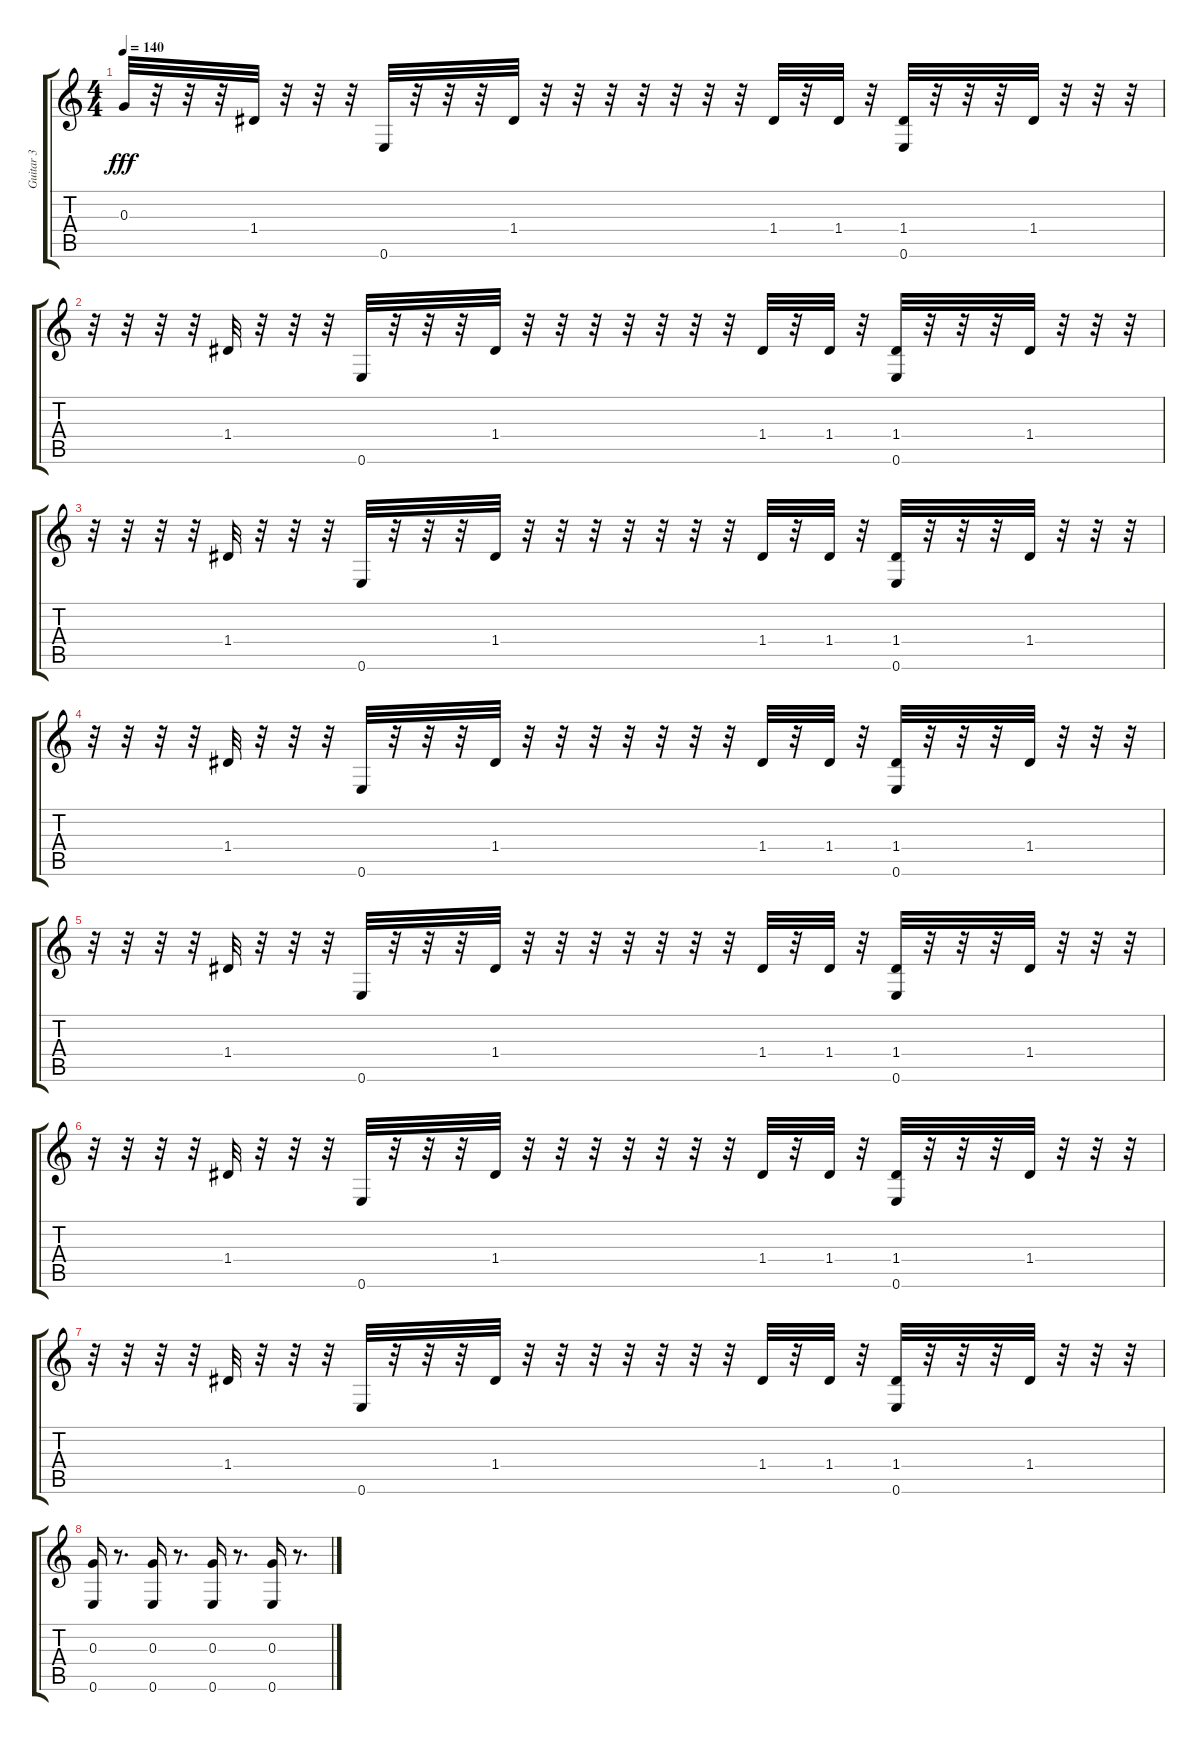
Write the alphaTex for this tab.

\track ("Guitar 3" "Guitar 3") {instrument acousticguitarnylon}
\staff {score tabs}
\tuning (E4 B3 G3 D3 A2 E2) {hide}
\ts (4 4)
\tempo 140
\clef g2
\ks c
0.3.32{dy fff} r.32 r.32 r.32 1.4.32 r.32 r.32 r.32 0.6.32 r.32 r.32 r.32 1.4.32 r.32 r.32 r.32 r.32 r.32 r.32 r.32 1.4.32 r.32 1.4.32 r.32 (1.4 0.6).32 r.32 r.32 r.32 1.4.32 r.32 r.32 r.32 |
r.32 r.32 r.32 r.32 1.4.32 r.32 r.32 r.32 0.6.32 r.32 r.32 r.32 1.4.32 r.32 r.32 r.32 r.32 r.32 r.32 r.32 1.4.32 r.32 1.4.32 r.32 (1.4 0.6).32 r.32 r.32 r.32 1.4.32 r.32 r.32 r.32 |
r.32 r.32 r.32 r.32 1.4.32 r.32 r.32 r.32 0.6.32 r.32 r.32 r.32 1.4.32 r.32 r.32 r.32 r.32 r.32 r.32 r.32 1.4.32 r.32 1.4.32 r.32 (1.4 0.6).32 r.32 r.32 r.32 1.4.32 r.32 r.32 r.32 |
r.32 r.32 r.32 r.32 1.4.32 r.32 r.32 r.32 0.6.32 r.32 r.32 r.32 1.4.32 r.32 r.32 r.32 r.32 r.32 r.32 r.32 1.4.32 r.32 1.4.32 r.32 (1.4 0.6).32 r.32 r.32 r.32 1.4.32 r.32 r.32 r.32 |
r.32 r.32 r.32 r.32 1.4.32 r.32 r.32 r.32 0.6.32 r.32 r.32 r.32 1.4.32 r.32 r.32 r.32 r.32 r.32 r.32 r.32 1.4.32 r.32 1.4.32 r.32 (1.4 0.6).32 r.32 r.32 r.32 1.4.32 r.32 r.32 r.32 |
r.32 r.32 r.32 r.32 1.4.32 r.32 r.32 r.32 0.6.32 r.32 r.32 r.32 1.4.32 r.32 r.32 r.32 r.32 r.32 r.32 r.32 1.4.32 r.32 1.4.32 r.32 (1.4 0.6).32 r.32 r.32 r.32 1.4.32 r.32 r.32 r.32 |
r.32 r.32 r.32 r.32 1.4.32 r.32 r.32 r.32 0.6.32 r.32 r.32 r.32 1.4.32 r.32 r.32 r.32 r.32 r.32 r.32 r.32 1.4.32 r.32 1.4.32 r.32 (1.4 0.6).32 r.32 r.32 r.32 1.4.32 r.32 r.32 r.32 |
(0.3 0.6).16 r.8{d} (0.3 0.6).16 r.8{d} (0.3 0.6).16 r.8{d} (0.3 0.6).16 r.8{d}
